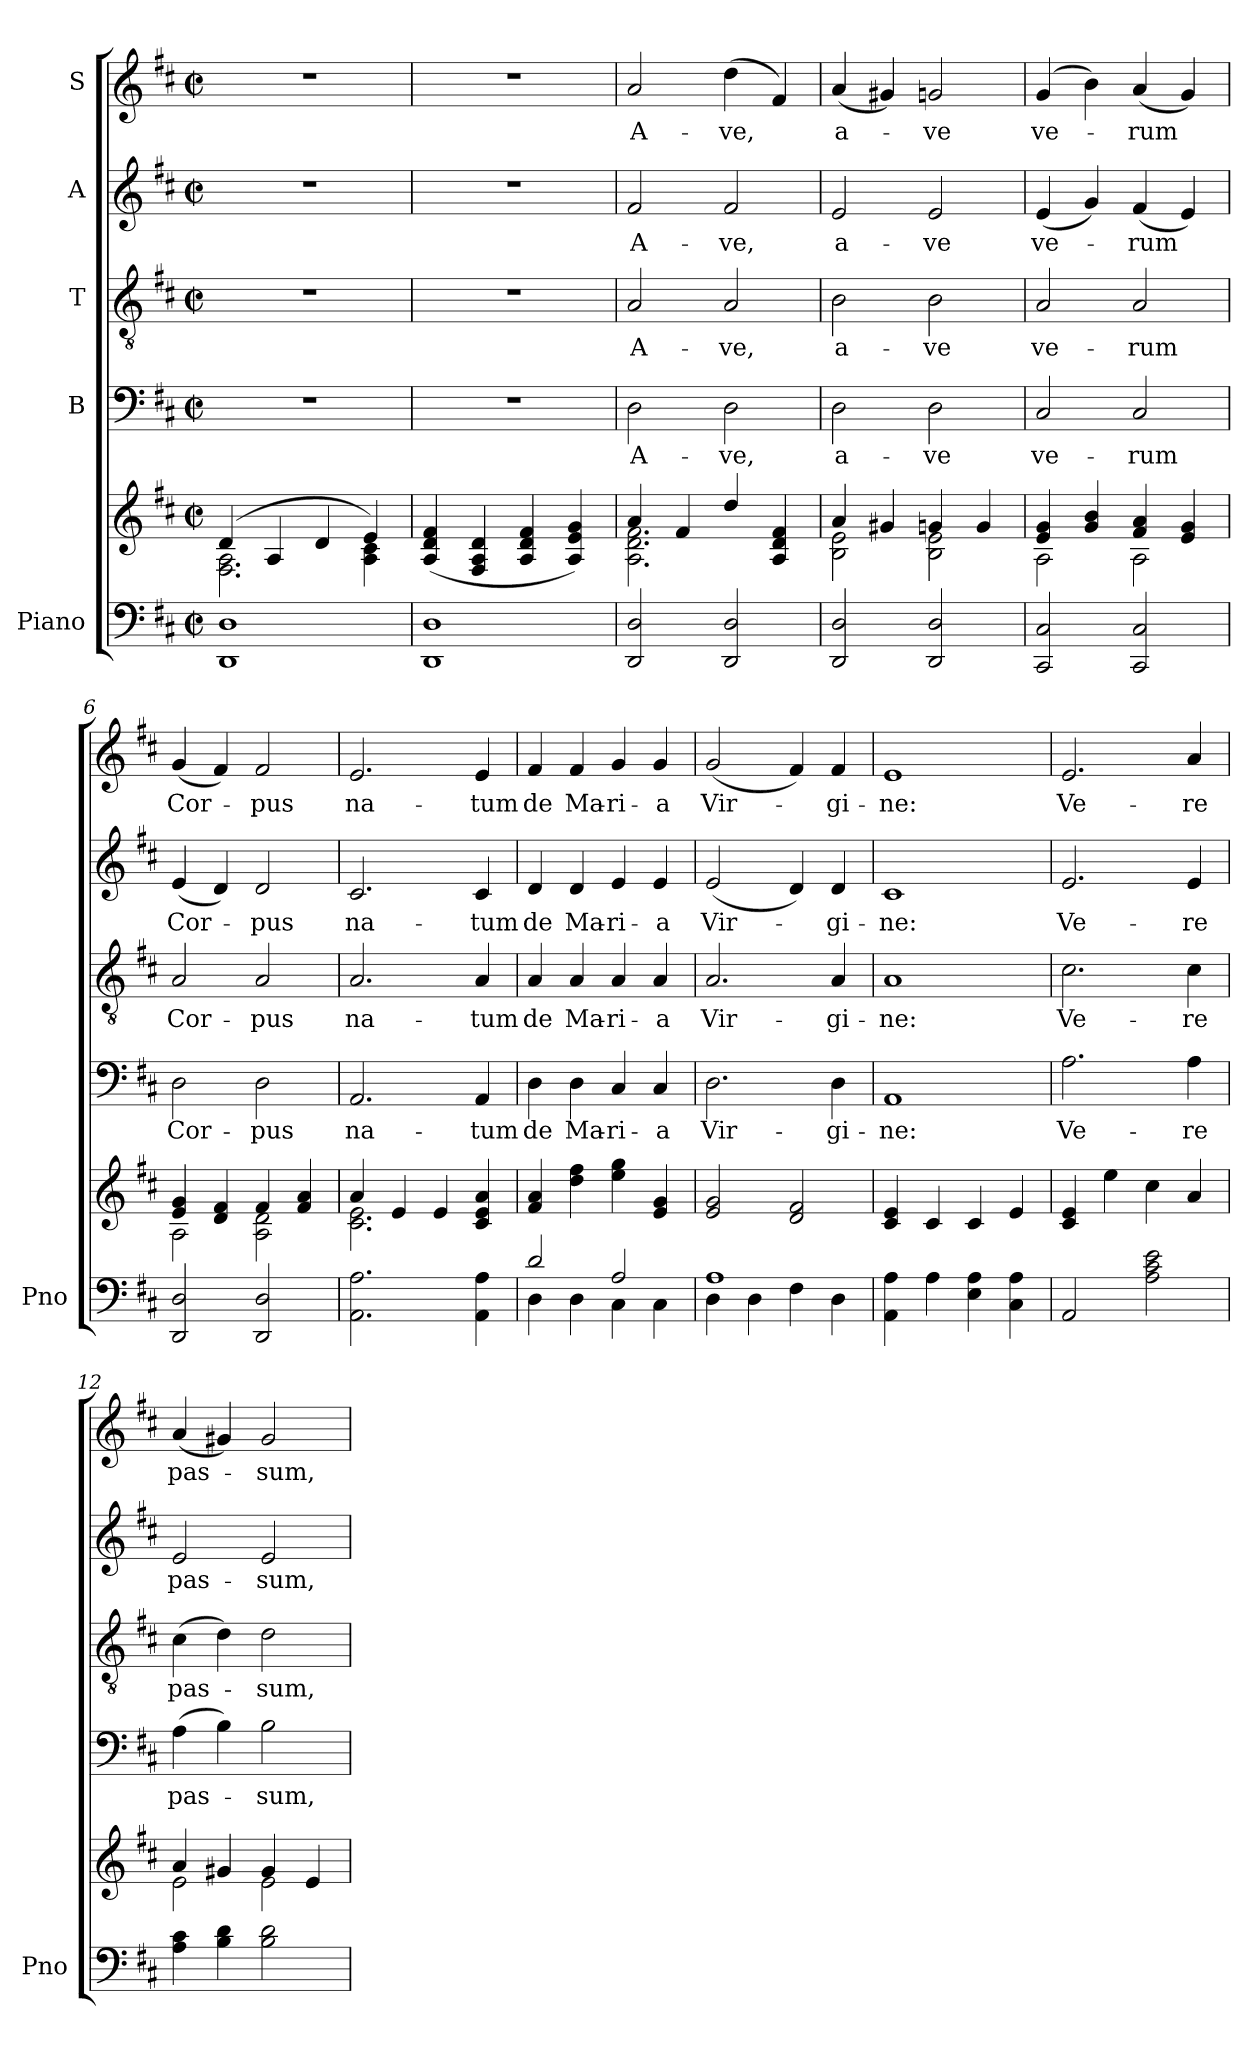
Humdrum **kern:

**kern	**kern	**dynam	**kern	**text	**kern	**text	**kern	**text	**kern	**text
*part5	*part5	*part5	*part4	*part4	*part3	*part3	*part2	*part2	*part1	*part1
*staff6	*staff5	*staff5/6	*staff4	*staff4	*staff3	*staff3	*staff2	*staff2	*staff1	*staff1
*I"Piano	*	*	*I"B	*	*I"T	*	*I"A	*	*I"S	*
*I'Pno	*	*	*	*	*	*	*	*	*	*
*clefF4	*clefG2	*	*clefF4	*	*clefGv2	*	*clefG2	*	*clefG2	*
*k[f#c#]	*k[f#c#]	*	*k[f#c#]	*	*k[f#c#]	*	*k[f#c#]	*	*k[f#c#]	*
*M2/2	*M2/2	*	*M2/2	*	*M2/2	*	*M2/2	*	*M2/2	*
*met(c|)	*met(c|)	*	*met(c|)	*	*met(c|)	*	*met(c|)	*	*met(c|)	*
=1	=1	=1	=1	=1	=1	=1	=1	=1	=1	=1
*	*^	*	*	*	*	*	*	*	*	*
1DD 1D	(>4d/	2.F#\ 2.A\	.	1r	.	1r	.	1r	.	1r	.
.	4A/	.	.	.	.	.	.	.	.	.	.
.	4d/	.	.	.	.	.	.	.	.	.	.
.	4e/)	4A\ 4c#\	.	.	.	.	.	.	.	.	.
*	*v	*v	*	*	*	*	*	*	*	*	*
=2	=2	=2	=2	=2	=2	=2	=2	=2	=2	=2
1DD 1D	(>4A/ 4d/ 4f#/	.	1r	.	1r	.	1r	.	1r	.
.	4F#/ 4A/ 4d/	.	.	.	.	.	.	.	.	.
.	4A/ 4d/ 4f#/	.	.	.	.	.	.	.	.	.
.	4A/ 4e/ 4g/)	.	.	.	.	.	.	.	.	.
=3	=3	=3	=3	=3	=3	=3	=3	=3	=3	=3
*	*^	*	*	*	*	*	*	*	*	*
!	!	!	!LO:DY:b	!	!	!	!	!	!	!	!
2DD/ 2D/	4a/	2.A\ 2.d\ 2.f#\	other-dynamics	2D\	A-	2A/	A-	2f#/	A-	2a/	A-
.	4f#/	.	.	.	.	.	.	.	.	.	.
2DD/ 2D/	4dd/	.	.	2D\	-ve,	2A/	-ve,	2f#/	-ve,	(4dd\	-ve,
.	4A/ 4d/ 4f#/	4ryy	.	.	.	.	.	.	.	4f#/)	.
=4	=4	=4	=4	=4	=4	=4	=4	=4	=4	=4	=4
2DD/ 2D/	4a/	2B\ 2e\	.	2D\	a-	2B\	a-	2e/	a-	(4a/	a-
.	4g#X/	.	.	.	.	.	.	.	.	4g#X/)	.
2DD/ 2D/	4gn/	2B\ 2e\	.	2D\	-ve	2B\	-ve	2e/	-ve	2gn/	-ve
.	4g/	.	.	.	.	.	.	.	.	.	.
=5	=5	=5	=5	=5	=5	=5	=5	=5	=5	=5	=5
2CC#/ 2C#/	4e/ 4g/	2A\	.	2C#/	ve-	2A/	ve-	(4e/	ve-	(4g/	ve-
.	4g/ 4b/	.	.	.	.	.	.	4g/)	.	4b\)	.
2CC#/ 2C#/	4f#/ 4a/	2A\	.	2C#/	-rum	2A/	-rum	(4f#/	-rum	(4a/	-rum
.	4e/ 4g/	.	.	.	.	.	.	4e/)	.	4g/)	.
=6	=6	=6	=6	=6	=6	=6	=6	=6	=6	=6	=6
2DD/ 2D/	4e/ 4g/	2A\	.	2D\	Cor-	2A/	Cor-	(4e/	Cor-	(4g/	Cor-
.	4d/ 4f#/	.	.	.	.	.	.	4d/)	.	4f#/)	.
2DD/ 2D/	4f#/	2A\ 2d\	.	2D\	-pus	2A/	-pus	2d/	-pus	2f#/	-pus
.	4f#/ 4a/	.	.	.	.	.	.	.	.	.	.
=7	=7	=7	=7	=7	=7	=7	=7	=7	=7	=7	=7
2.AA\ 2.A\	4a/	2.c#\ 2.e\	.	2.AA/	na-	2.A/	na-	2.c#/	na-	2.e/	na-
.	4e/	.	.	.	.	.	.	.	.	.	.
.	4e/	.	.	.	.	.	.	.	.	.	.
4AA\ 4A\	4c#/ 4e/ 4a/	4ryy	.	4AA/	-tum	4A/	-tum	4c#/	-tum	4e/	-tum
*	*v	*v	*	*	*	*	*	*	*	*	*
!!LO:LB:g=z
=8	=8	=8	=8	=8	=8	=8	=8	=8	=8	=8
*^	*	*	*	*	*	*	*	*	*	*
4D\	2d/	4f#/ 4a/	.	4D\	de	4A/	de	4d/	de	4f#/	de
4D\	.	4dd\ 4ff#\	.	4D\	Ma-	4A/	Ma-	4d/	Ma-	4f#/	Ma-
4C#\	2A/	4ee\ 4gg\	.	4C#/	-ri-	4A/	-ri-	4e/	-ri-	4g/	-ri-
4C#\	.	4e/ 4g/	.	4C#/	-a	4A/	-a	4e/	-a	4g/	-a
=9	=9	=9	=9	=9	=9	=9	=9	=9	=9	=9	=9
4D\	1A	2e/ 2g/	.	2.D\	Vir-	2.A/	Vir-	(2e/	Vir-	(2g/	Vir-
4D\	.	.	.	.	.	.	.	.	.	.	.
4F#\	.	2d/ 2f#/	.	.	.	.	.	4d/)	.	4f#/)	.
4D\	.	.	.	4D\	-gi-	4A/	-gi-	4d/	-gi-	4f#/	-gi-
*v	*v	*	*	*	*	*	*	*	*	*	*
=10	=10	=10	=10	=10	=10	=10	=10	=10	=10	=10
4AA\ 4A\	4c#/ 4e/	.	1AA	-ne:	1A	-ne:	1c#	-ne:	1e	-ne:
4A\	4c#/	.	.	.	.	.	.	.	.	.
4E\ 4A\	4c#/	.	.	.	.	.	.	.	.	.
4C#\ 4A\	4e/	.	.	.	.	.	.	.	.	.
=11	=11	=11	=11	=11	=11	=11	=11	=11	=11	=11
2AA/	4c#/ 4e/	.	2.A\	Ve-	2.c#\	Ve-	2.e/	Ve-	2.e/	Ve-
.	4ee\	.	.	.	.	.	.	.	.	.
2A\ 2c#\ 2e\	4cc#\	.	.	.	.	.	.	.	.	.
.	4a/	.	4A\	-re	4c#\	-re	4e/	-re	4a/	-re
=12	=12	=12	=12	=12	=12	=12	=12	=12	=12	=12
*	*^	*	*	*	*	*	*	*	*	*
4A\ 4c#\	4a/	2e\	.	(4A\	pas-	(4c#\	pas-	2e/	pas-	(4a/	pas-
4B\ 4d\	4g#X/	.	.	4B\)	.	4d\)	.	.	.	4g#X/)	.
2B\ 2d\	4g#/	2e\	.	2B\	-sum,	2d\	-sum,	2e/	sum,	2g#/	-sum,
.	4e/	.	.	.	.	.	.	.	.	.	.
*	*v	*v	*	*	*	*	*	*	*	*	*
=	=	=	=	=	=	=	=	=	=	=
*-	*-	*-	*-	*-	*-	*-	*-	*-	*-	*-
